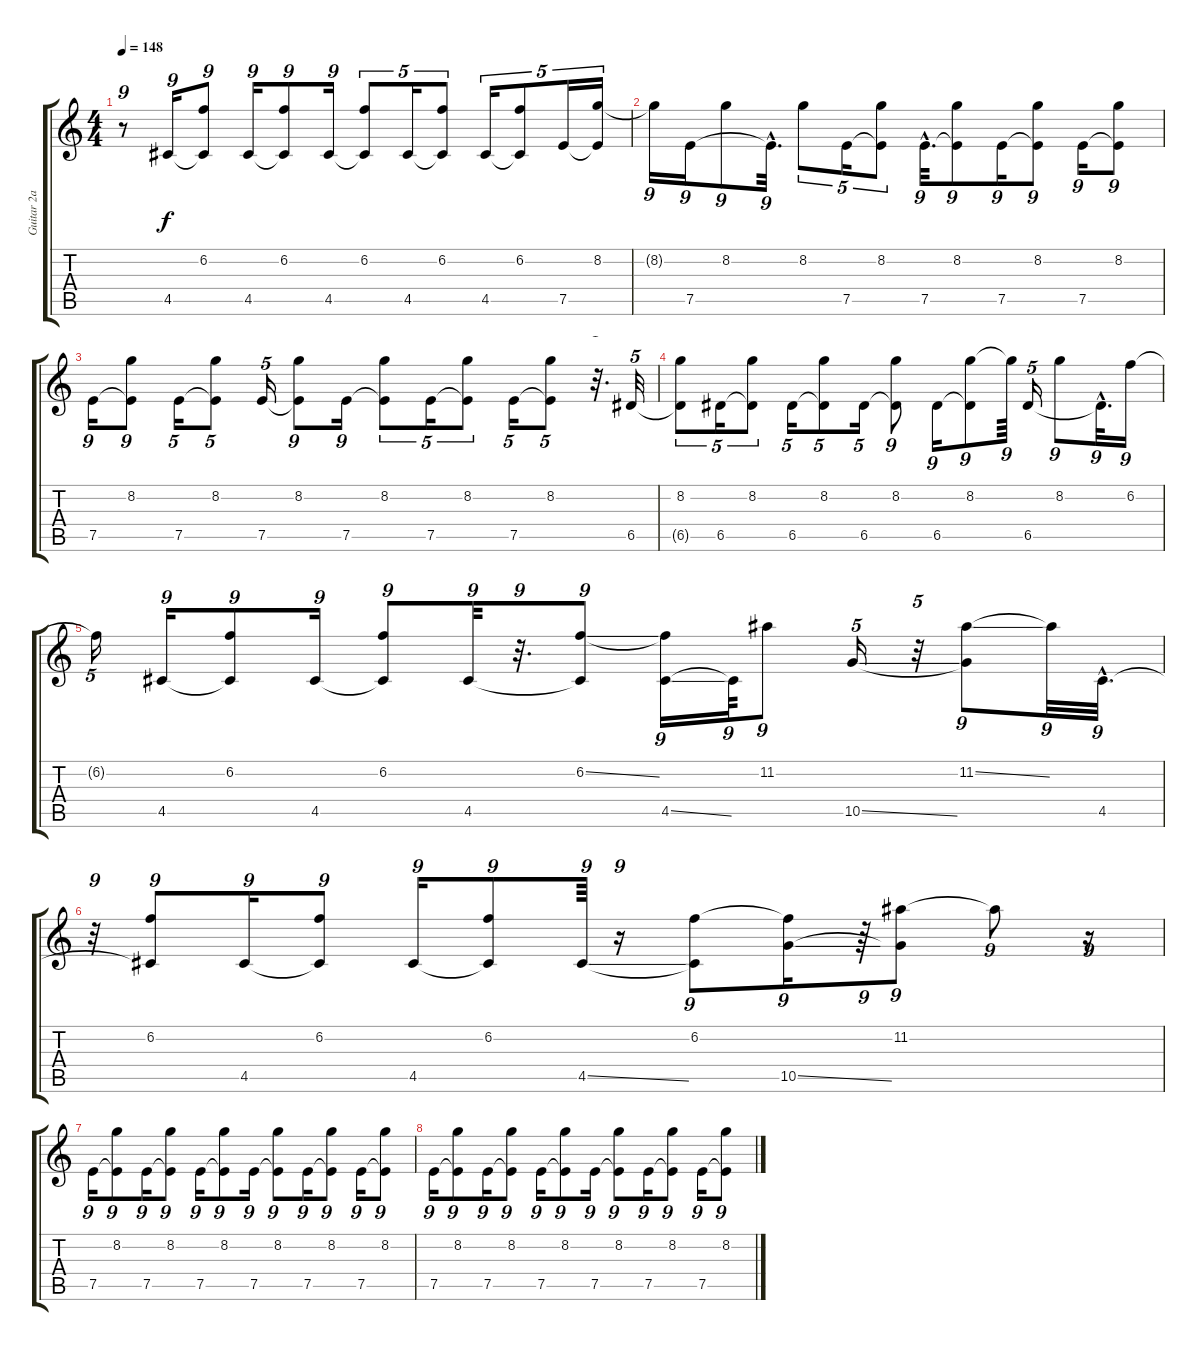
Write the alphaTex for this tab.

\track ("Guitar 2a" "Guitar 2a") {instrument electricguitarjazz}
\staff {score tabs}
\tuning (E4 B3 G3 D3 A2 E2) {hide}
\ts (4 4)
\tempo 148
\clef g2
\ks c
r.8{tu (9 8) dy f} 4.5.16{tu (9 8)} (6.2 4.5{t}).8{tu (9 8)} 4.5.16{tu (9 8)} (6.2 4.5{t}).8{tu (9 8)} 4.5.16{tu (9 8)} (6.2 4.5{t}).8{tu (5 4)} 4.5.16{tu (5 4)} (6.2 4.5{t}).8{tu (5 4)} 4.5.16{tu (5 4)} (6.2 4.5{t}).8{tu (5 4)} 7.5.16{tu (5 4)} (8.2 7.5{t}).16{tu (5 4)} |
8.2{t}.16{tu (9 8)} 7.5.16{tu (9 8)} 8.2.8{tu (9 8)} 7.5{hac t}.32{d tu (9 8)} 8.2.8{tu (5 4)} 7.5.16{tu (5 4)} (8.2 7.5{t}).8{tu (5 4)} 7.5{hac}.32{d tu (9 8)} (8.2 7.5{t}).8{tu (9 8)} 7.5.16{tu (9 8)} (8.2 7.5{t}).8{tu (9 8)} 7.5.16{tu (9 8)} (8.2 7.5{t}).8{tu (9 8)} |
7.5.16{tu (9 8)} (8.2 7.5{t}).8{tu (9 8)} 7.5.16{tu (5 4)} (8.2 7.5{t}).8{tu (5 4)} 7.5.16{tu (5 4)} (8.2 7.5{t}).8{tu (9 8)} 7.5.16{tu (9 8)} (8.2 7.5{t}).8{tu (5 4)} 7.5.16{tu (5 4)} (8.2 7.5{t}).8{tu (5 4)} 7.5.16{tu (5 4)} (8.2 7.5{t}).8{tu (5 4)} r.32{d tu (9 8)} 6.5.32{tu (5 4)} |
(8.2 6.5{t}).8{tu (5 4)} 6.5.16{tu (5 4)} (8.2 6.5{t}).8{tu (5 4)} 6.5.16{tu (5 4)} (8.2 6.5{t}).8{tu (5 4)} 6.5.16{tu (5 4)} (8.2 6.5{t}).8{tu (9 8)} 6.5.16{tu (9 8)} (8.2 6.5{t}).8{tu (9 8)} 8.2{t}.64{tu (9 8)} 6.5.16{tu (5 4)} 8.2.8{tu (9 8)} 6.5{hac t}.32{d tu (9 8)} 6.2.16{tu (9 8)} |
6.2{t}.16{tu (5 4)} 4.5.16{tu (9 8)} (6.2 4.5{t}).8{tu (9 8)} 4.5.16{tu (9 8)} (6.2 4.5{t}).8{tu (9 8)} 4.5.32{tu (9 8)} r.32{d tu (9 8)} (6.2{ss} 4.5{t}).8{tu (9 8)} (6.2{t} 4.5{ss}).16{tu (9 8)} 4.5{t}.64{tu (9 8)} 11.2.8{tu (9 8)} 10.5{ss}.16{tu (5 4)} r.32{tu (5 4)} (11.2{ss} 10.5{t}).8{tu (9 8)} 11.2{t}.32{tu (9 8)} 4.5{hac}.32{d tu (9 8)} |
r.32{tu (9 8)} (6.2 4.5{t}).8{tu (9 8)} 4.5.16{tu (9 8)} (6.2 4.5{t}).8{tu (9 8)} 4.5.16{tu (9 8)} (6.2 4.5{t}).8{tu (9 8)} 4.5{ss}.64{tu (9 8)} r.16{tu (9 8)} (6.2 4.5{t}).8{tu (9 8)} (6.2{t} 10.5{ss}).16{tu (9 8)} r.64{tu (9 8)} (11.2 10.5{t}).8{tu (9 8)} 11.2{t}.8{tu (9 8)} r.16{tu (9 8)} |
7.5.16{tu (9 8)} (8.2 7.5{t}).8{tu (9 8)} 7.5.16{tu (9 8)} (8.2 7.5{t}).8{tu (9 8)} 7.5.16{tu (9 8)} (8.2 7.5{t}).8{tu (9 8)} 7.5.16{tu (9 8)} (8.2 7.5{t}).8{tu (9 8)} 7.5.16{tu (9 8)} (8.2 7.5{t}).8{tu (9 8)} 7.5.16{tu (9 8)} (8.2 7.5{t}).8{tu (9 8)} |
7.5.16{tu (9 8)} (8.2 7.5{t}).8{tu (9 8)} 7.5.16{tu (9 8)} (8.2 7.5{t}).8{tu (9 8)} 7.5.16{tu (9 8)} (8.2 7.5{t}).8{tu (9 8)} 7.5.16{tu (9 8)} (8.2 7.5{t}).8{tu (9 8)} 7.5.16{tu (9 8)} (8.2 7.5{t}).8{tu (9 8)} 7.5.16{tu (9 8)} (8.2 7.5{t}).8{tu (9 8)}
